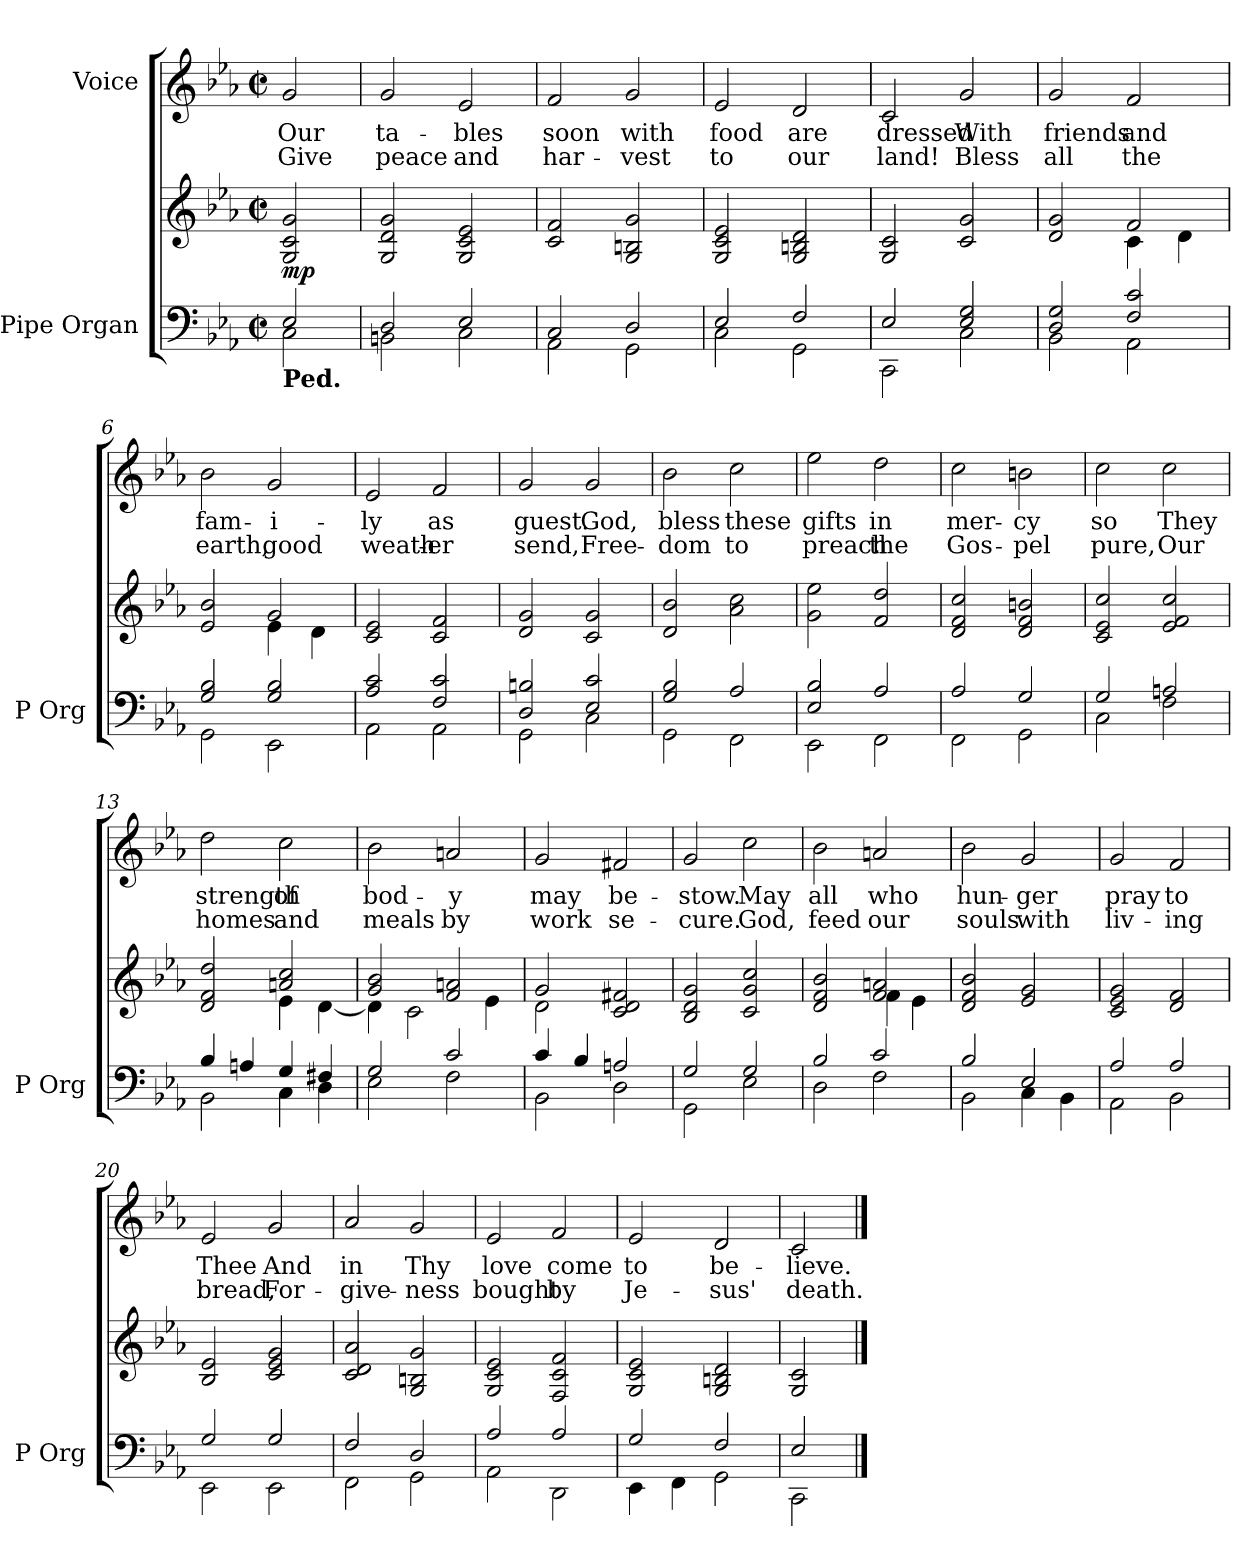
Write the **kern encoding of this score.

**kern	**kern	**dynam	**kern	**text	**text
*part2	*part2	*part2	*part1	*part1	*part1
*staff3	*staff2	*staff2/3	*staff1	*staff1	*staff1
*I"Pipe Organ	*	*	*I"Voice	*	*
*I'P Org	*	*	*	*	*
*clefF4	*clefG2	*	*clefG2	*	*
*k[b-e-a-]	*k[b-e-a-]	*	*k[b-e-a-]	*	*
*M2/2	*M2/2	*	*M2/2	*	*
*met(c|)	*met(c|)	*	*met(c|)	*	*
=	=	=	=	=	=
*^	*	*	*	*	*
!LO:TX:b:B:t=Ped.	!	!	!	!	!	!
!	!	!	!LO:DY:b	!	!	!
2E-/	2C\	2G/ 2c/ 2g/	mp	2g/	Our	Give
=1	=1	=1	=1	=1	=1	=1
2D/	2BBn\	2G/ 2d/ 2g/	.	2g/	ta-	peace
2E-/	2C\	2G/ 2c/ 2e-/	.	2e-/	-bles	and
=2	=2	=2	=2	=2	=2	=2
2C/	2AA-\	2c/ 2f/	.	2f/	soon	har-
2D/	2GG\	2G/ 2Bn/ 2g/	.	2g/	with	-vest
=3	=3	=3	=3	=3	=3	=3
2E-/	2C\	2G/ 2c/ 2e-/	.	2e-/	food	to
2F/	2GG\	2G/ 2Bn/ 2d/	.	2d/	are	our
=4	=4	=4	=4	=4	=4	=4
2E-/	2CC\	2G/ 2c/	.	2c/	dressed	land!
2E-/ 2G/	2C\	2c/ 2g/	.	2g/	With	Bless
=5	=5	=5	=5	=5	=5	=5
*	*	*^	*	*	*	*
2D/ 2G/	2BB-\	2d/ 2g/	2ryy	.	2g/	friends	all
2F/ 2c/	2AA-\	2f/	4c\	.	2f/	and	the
.	.	.	4d\	.	.	.	.
=6	=6	=6	=6	=6	=6	=6	=6
2G/ 2B-/	2GG\	2e-/ 2b-/	2ryy	.	2b-\	fam-	earth,
2G/ 2B-/	2EE-\	2g/	4e-\	.	2g/	-i-	good
.	.	.	4d\	.	.	.	.
*	*	*v	*v	*	*	*	*
!!LO:LB:g=z
=7	=7	=7	=7	=7	=7	=7
2A-/ 2c/	2AA-\	2c/ 2e-/	.	2e-/	-ly	weath-
2F/ 2c/	2AA-\	2c/ 2f/	.	2f/	as	-er
=8	=8	=8	=8	=8	=8	=8
2D/ 2Bn/	2GG\	2d/ 2g/	.	2g/	guest.	send,
2E-/ 2c/	2C\	2c/ 2g/	.	2g/	God,	Free-
=9	=9	=9	=9	=9	=9	=9
2G/ 2B-/	2GG\	2d/ 2b-/	.	2b-\	bless	-dom
2A-/	2FF\	2a-\ 2cc\	.	2cc\	these	to
=10	=10	=10	=10	=10	=10	=10
2E-/ 2B-/	2EE-\	2g\ 2ee-\	.	2ee-\	gifts	preach
2A-/	2FF\	2f/ 2dd/	.	2dd\	in	the
=11	=11	=11	=11	=11	=11	=11
2A-/	2FF\	2d/ 2f/ 2cc/	.	2cc\	mer-	Gos-
2G/	2GG\	2d/ 2f/ 2bn/	.	2bn\	-cy	-pel
=12	=12	=12	=12	=12	=12	=12
2G/	2C\	2c/ 2e-/ 2cc/	.	2cc\	so	pure,
2An/	2F\	2e-/ 2f/ 2cc/	.	2cc\	They	Our
!!LO:LB:g=z
=13	=13	=13	=13	=13	=13	=13
*	*	*^	*	*	*	*
4B-/	2BB-\	2d/ 2f/ 2dd/	2ryy	.	2dd\	strength	homes
4An/	.	.	.	.	.	.	.
4G/	4C\	2an/ 2cc/	4e-\	.	2cc\	of	and
4F#X/	4D\	.	[4d\	.	.	.	.
=14	=14	=14	=14	=14	=14	=14	=14
2G/	2E-\	2g/ 2b-/	4d\]	.	2b-\	bod-	meals
.	.	.	2c\	.	.	.	.
2c/	2F\	2f/ 2an/	.	.	2an/	-y	by
.	.	.	4e-\	.	.	.	.
=15	=15	=15	=15	=15	=15	=15	=15
4c/	2BB-\	2g/	2d\	.	2g/	may	work
4B-/	.	.	.	.	.	.	.
2An/	2D\	2c/ 2d/ 2f#X/	2ryy	.	2f#X/	be-	se-
*	*	*v	*v	*	*	*	*
=16	=16	=16	=16	=16	=16	=16
2G/	2GG\	2B-/ 2d/ 2g/	.	2g/	-stow.	-cure.
2G/	2E-\	2c/ 2g/ 2cc/	.	2cc\	May	God,
=17	=17	=17	=17	=17	=17	=17
*	*	*^	*	*	*	*
2B-/	2D\	2d/ 2f/ 2b-/	2ryy	.	2b-\	all	feed
2c/	2F\	2f/ 2an/	4f\	.	2an/	who	our
.	.	.	4e-\	.	.	.	.
*	*	*v	*v	*	*	*	*
=18	=18	=18	=18	=18	=18	=18
2B-/	2BB-\	2d/ 2f/ 2b-/	.	2b-\	hun-	souls
2E-/	4C\	2e-/ 2g/	.	2g/	-ger	with
.	4BB-\	.	.	.	.	.
!!LO:LB:g=z
=19	=19	=19	=19	=19	=19	=19
2A-/	2AA-\	2c/ 2e-/ 2g/	.	2g/	pray	liv-
2A-/	2BB-\	2d/ 2f/	.	2f/	to	-ing
=20	=20	=20	=20	=20	=20	=20
2G/	2EE-\	2B-/ 2e-/	.	2e-/	Thee	bread,
2G/	2EE-\	2c/ 2e-/ 2g/	.	2g/	And	For-
=21	=21	=21	=21	=21	=21	=21
2F/	2FF\	2c/ 2d/ 2a-/	.	2a-/	in	-give-
2D/	2GG\	2G/ 2Bn/ 2g/	.	2g/	Thy	-ness
=22	=22	=22	=22	=22	=22	=22
2A-/	2AA-\	2G/ 2c/ 2e-/	.	2e-/	love	bought
2A-/	2DD\	2F/ 2c/ 2f/	.	2f/	come	by
=23	=23	=23	=23	=23	=23	=23
2G/	4EE-\	2G/ 2c/ 2e-/	.	2e-/	to	Je-
.	4FF\	.	.	.	.	.
2F/	2GG\	2G/ 2Bn/ 2d/	.	2d/	be-	-sus'
=24	=24	=24	=24	=24	=24	=24
2E-/	2CC\	2G/ 2c/	.	2c/	-lieve.	death.
*v	*v	*	*	*	*	*
==	==	==	==	==	==
*-	*-	*-	*-	*-	*-
